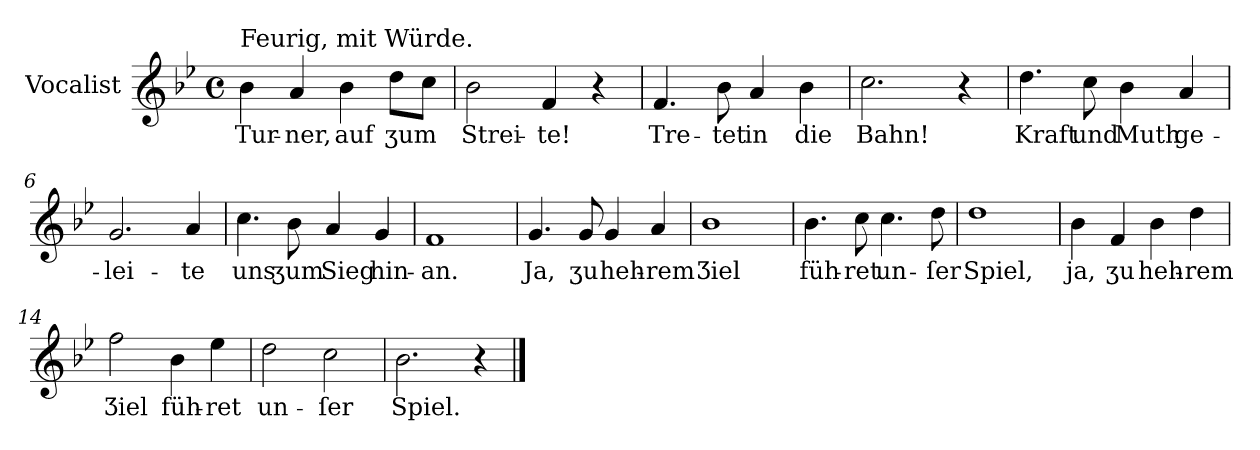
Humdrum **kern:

**kern	**text
*part1	*part1
*staff1	*staff1
*I"Vocalist	*
*clefG2	*
*k[b-e-]	*
*B-:	*
*M4/4	*
*met(c)	*
=1	=1
!LO:TX:a:t=Feurig, mit Würde.	!
4b-	Tur-
4a	-ner,
4b-	auf
8ddL	ʒum
8ccJ	.
=2	=2
2b-	Strei-
4f	-te!
4r	.
=3	=3
4.f	Tre-
8b-	-tet
4a	in
4b-	die
=4	=4
2.cc	Bahn!
4r	.
=5	=5
4.dd	Kraft
8cc	und
4b-	Muth
4a	ge-
=6	=6
2.g	-lei-
4a	-te
=7	=7
4.cc	uns
8b-	ʒum
4a	Sieg
4g	hin-
=8	=8
1f	-an.
=9	=9
4.g	Ja,
8g	ʒu
4g	heh-
4a	-rem
=10	=10
1b-	Ʒiel
=11	=11
4.b-	füh-
8cc	-ret
4.cc	un-
8dd	-ſer
=12	=12
1dd	Spiel,
=13	=13
4b-	ja,
4f	ʒu
4b-	heh-
4dd	-rem
=14	=14
2ff	Ʒiel
4b-	füh-
4ee-	-ret
=15	=15
2dd	un-
2cc	-ſer
=16	=16
2.b-	Spiel.
4r	.
==	==
*-	*-
